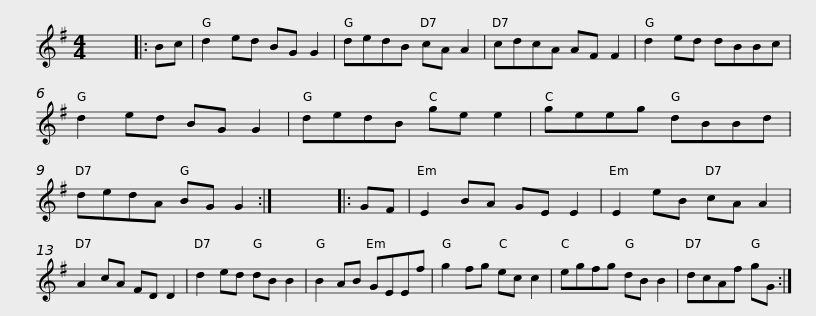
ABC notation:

X:1
L:1/8
M:4/4
I:linebreak $
K:G
V:1 treble
V:1
 x8 |: Bc | d2 ed BG G2 | dedB cA A2 | cdcA AF F2 | %5
 d2 ed dBBc |$ d2 ed BG G2 | dedB ge e2 | geeg dBBd | dedA BG G2 :|$ %10
 x8 |: GF | E2 BA GE E2 | E2 eB cA A2 | A2 cA FD D2 | %15
 d2 ed dB B2 |$ B2 AB GEEf | g2 fg ec c2 | egfg dB B2 | dcAf gG :| %20
